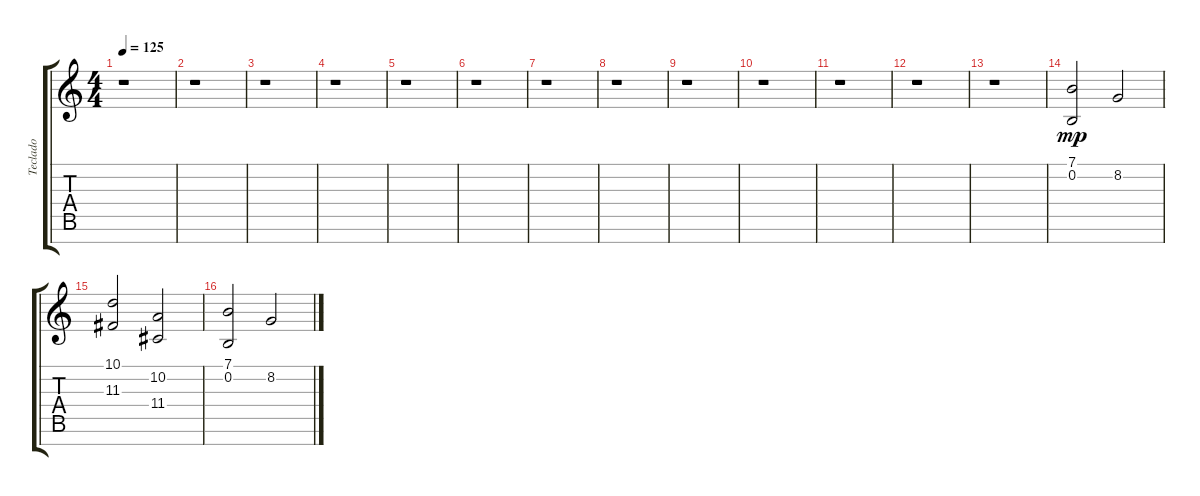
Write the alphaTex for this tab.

\track ("Teclado" "Teclado") {instrument stringensemble1}
\staff {score tabs}
\tuning (E4 B3 G3 D3 A2 E2 B1) {hide}
\ts (4 4)
\tempo 125
\clef g2
\ks c
r.1{dy mp instrument stringensemble1} |
r.1 |
r.1 |
r.1 |
r.1 |
r.1 |
r.1 |
r.1 |
r.1 |
r.1 |
r.1 |
r.1 |
r.1 |
(7.1 0.2).2 8.2.2 |
(10.1 11.3).2 (10.2 11.4).2 |
(7.1 0.2).2 8.2.2
